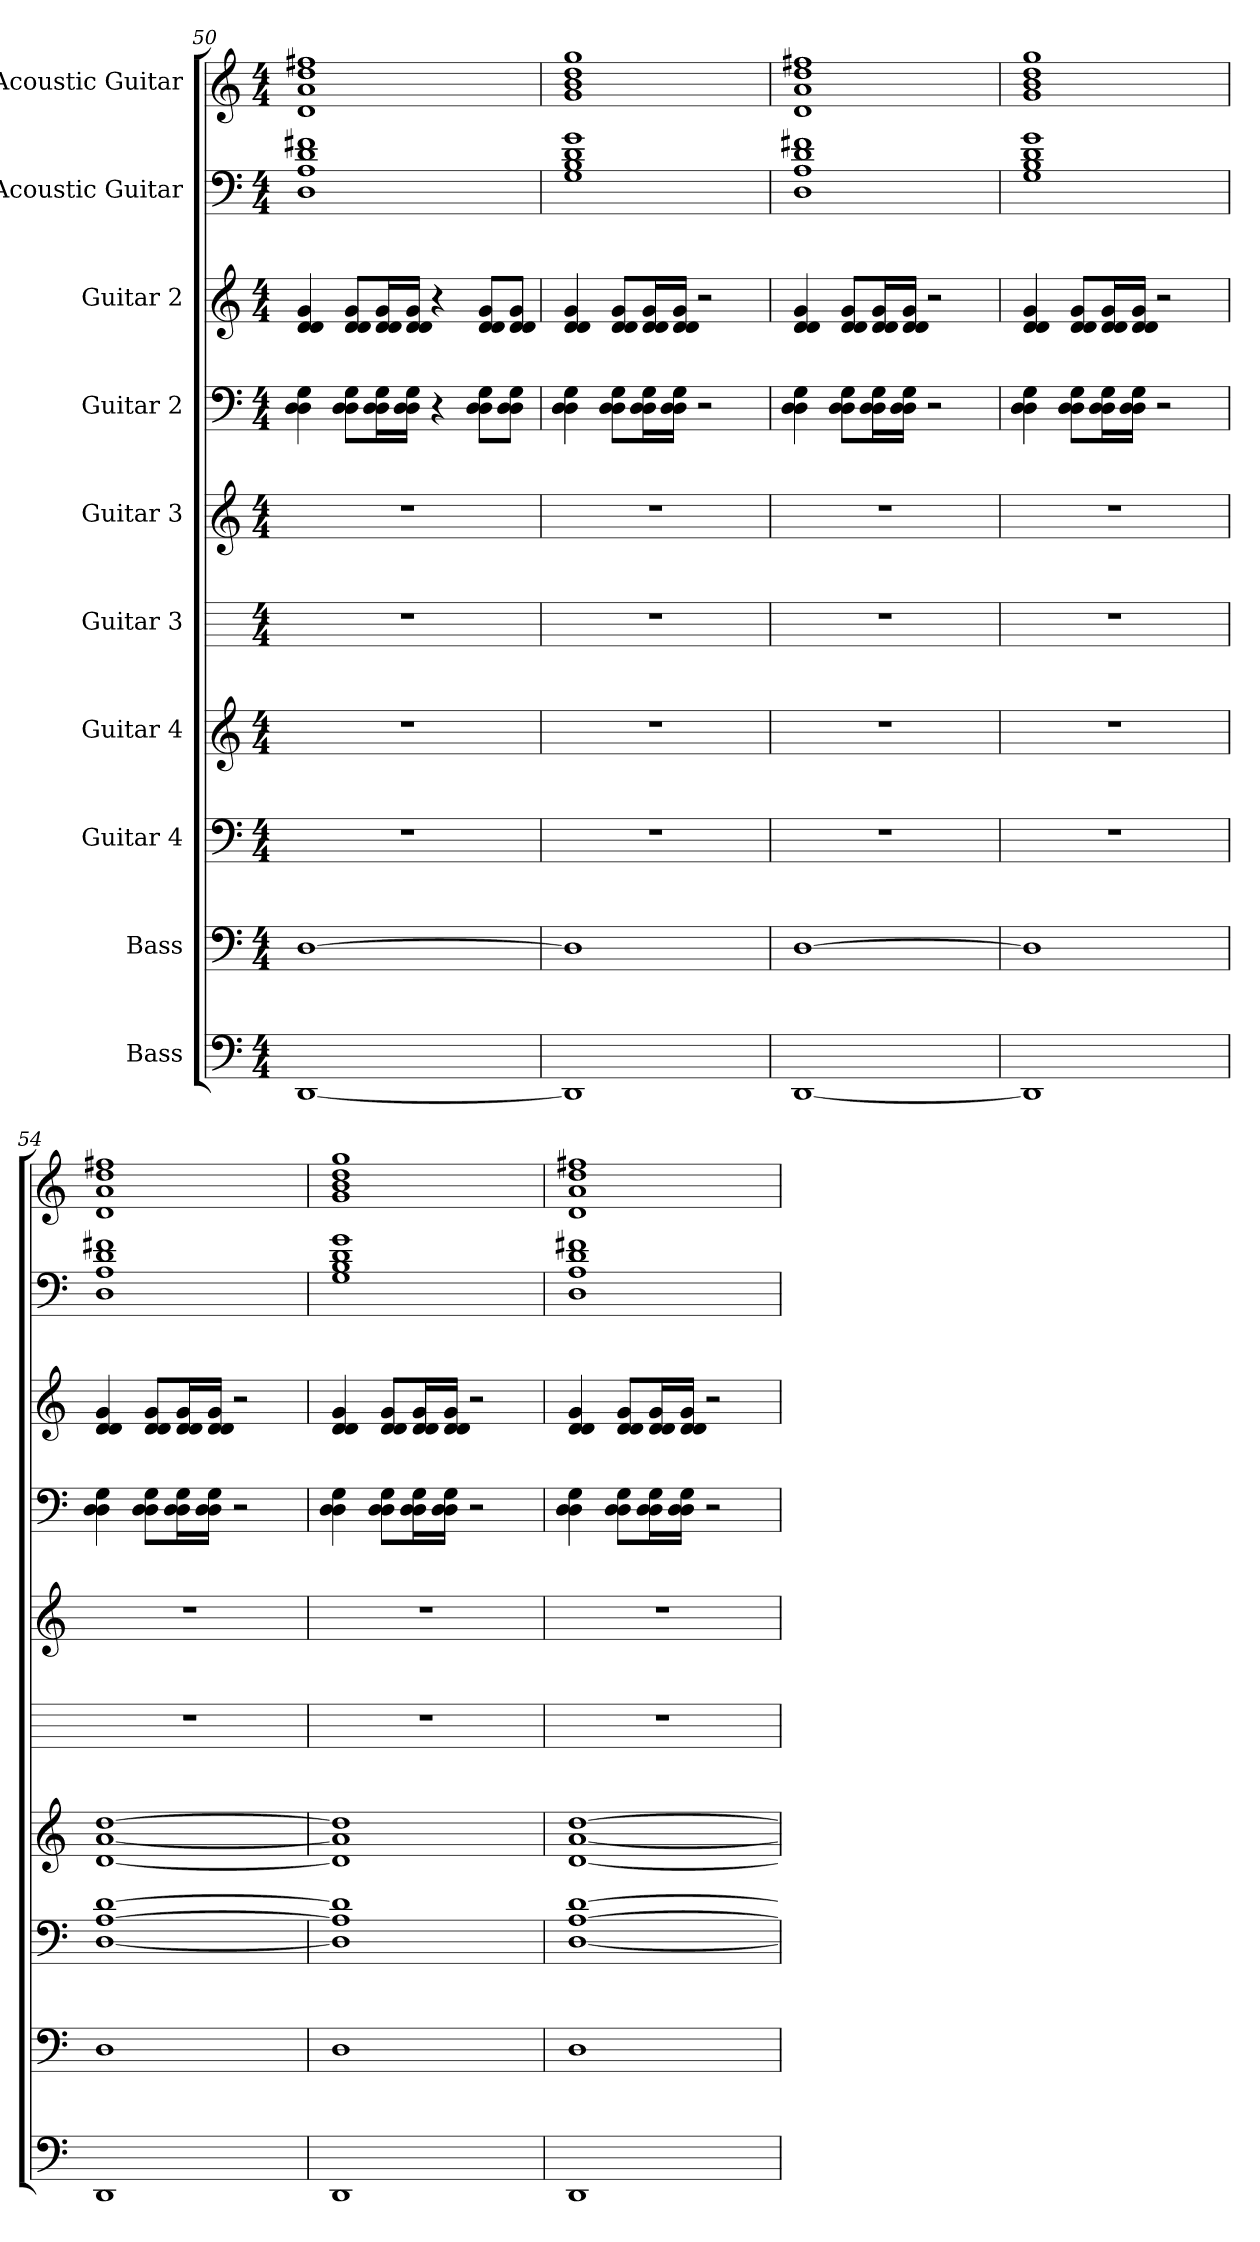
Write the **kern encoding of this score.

**kern	**kern	**kern	**kern	**kern	**kern	**kern	**kern	**kern	**kern
*part10	*part9	*part8	*part7	*part6	*part5	*part4	*part3	*part2	*part1
*staff10	*staff9	*staff8	*staff7	*staff6	*staff5	*staff4	*staff3	*staff2	*staff1
*I"Bass	*I"Bass	*I"Guitar 4	*I"Guitar 4	*I"Guitar 3	*I"Guitar 3	*I"Guitar 2	*I"Guitar 2	*I"Acoustic Guitar	*I"Acoustic Guitar
*	*clefF4	*	*clefG2	*	*clefG2	*	*clefG2	*	*clefG2
*	*ITrd7c12	*	*ITrd7c12	*	*ITrd7c12	*	*ITrd7c12	*	*ITrd7c12
*k[]	*k[]	*k[]	*k[]	*k[]	*k[]	*k[]	*k[]	*k[]	*k[]
*M4/4	*M4/4	*M4/4	*M4/4	*M4/4	*M4/4	*M4/4	*M4/4	*M4/4	*M4/4
=50	=50	=50	=50	=50	=50	=50	=50	=50	=50
[1DD	[1DD	1r	1r	1r	1r	4D\ 4D\ 4G\	4D/ 4D/ 4G/	1D 1A 1d 1f#X	1D 1A 1d 1f#X
.	.	.	.	.	.	8D\ 8D\ 8G\L	8D/ 8D/ 8G/L	.	.
.	.	.	.	.	.	16D\ 16D\ 16G\L	16D/ 16D/ 16G/L	.	.
.	.	.	.	.	.	16D\ 16D\ 16G\JJ	16D/ 16D/ 16G/JJ	.	.
.	.	.	.	.	.	4r	4r	.	.
.	.	.	.	.	.	8D\ 8D\ 8G\L	8D/ 8D/ 8G/L	.	.
.	.	.	.	.	.	8D\ 8D\ 8G\J	8D/ 8D/ 8G/J	.	.
=51	=51	=51	=51	=51	=51	=51	=51	=51	=51
1DD]	1DD]	1r	1r	1r	1r	4D\ 4D\ 4G\	4D/ 4D/ 4G/	1G 1B 1d 1g	1G 1B 1d 1g
.	.	.	.	.	.	8D\ 8D\ 8G\L	8D/ 8D/ 8G/L	.	.
.	.	.	.	.	.	16D\ 16D\ 16G\L	16D/ 16D/ 16G/L	.	.
.	.	.	.	.	.	16D\ 16D\ 16G\JJ	16D/ 16D/ 16G/JJ	.	.
.	.	.	.	.	.	2r	2r	.	.
=52	=52	=52	=52	=52	=52	=52	=52	=52	=52
[1DD	[1DD	1r	1r	1r	1r	4D\ 4D\ 4G\	4D/ 4D/ 4G/	1D 1A 1d 1f#X	1D 1A 1d 1f#X
.	.	.	.	.	.	8D\ 8D\ 8G\L	8D/ 8D/ 8G/L	.	.
.	.	.	.	.	.	16D\ 16D\ 16G\L	16D/ 16D/ 16G/L	.	.
.	.	.	.	.	.	16D\ 16D\ 16G\JJ	16D/ 16D/ 16G/JJ	.	.
.	.	.	.	.	.	2r	2r	.	.
=53	=53	=53	=53	=53	=53	=53	=53	=53	=53
1DD]	1DD]	1r	1r	1r	1r	4D\ 4D\ 4G\	4D/ 4D/ 4G/	1G 1B 1d 1g	1G 1B 1d 1g
.	.	.	.	.	.	8D\ 8D\ 8G\L	8D/ 8D/ 8G/L	.	.
.	.	.	.	.	.	16D\ 16D\ 16G\L	16D/ 16D/ 16G/L	.	.
.	.	.	.	.	.	16D\ 16D\ 16G\JJ	16D/ 16D/ 16G/JJ	.	.
.	.	.	.	.	.	2r	2r	.	.
!!LO:PB:g=z
=54	=54	=54	=54	=54	=54	=54	=54	=54	=54
1DD	1DD	[1D [1A [1d	[1D [1A [1d	1r	1r	4D\ 4D\ 4G\	4D/ 4D/ 4G/	1D 1A 1d 1f#X	1D 1A 1d 1f#X
.	.	.	.	.	.	8D\ 8D\ 8G\L	8D/ 8D/ 8G/L	.	.
.	.	.	.	.	.	16D\ 16D\ 16G\L	16D/ 16D/ 16G/L	.	.
.	.	.	.	.	.	16D\ 16D\ 16G\JJ	16D/ 16D/ 16G/JJ	.	.
.	.	.	.	.	.	2r	2r	.	.
=55	=55	=55	=55	=55	=55	=55	=55	=55	=55
1DD	1DD	1D] 1A] 1d]	1D] 1A] 1d]	1r	1r	4D\ 4D\ 4G\	4D/ 4D/ 4G/	1G 1B 1d 1g	1G 1B 1d 1g
.	.	.	.	.	.	8D\ 8D\ 8G\L	8D/ 8D/ 8G/L	.	.
.	.	.	.	.	.	16D\ 16D\ 16G\L	16D/ 16D/ 16G/L	.	.
.	.	.	.	.	.	16D\ 16D\ 16G\JJ	16D/ 16D/ 16G/JJ	.	.
.	.	.	.	.	.	2r	2r	.	.
=56	=56	=56	=56	=56	=56	=56	=56	=56	=56
1DD	1DD	[1D [1A [1d	[1D [1A [1d	1r	1r	4D\ 4D\ 4G\	4D/ 4D/ 4G/	1D 1A 1d 1f#X	1D 1A 1d 1f#X
.	.	.	.	.	.	8D\ 8D\ 8G\L	8D/ 8D/ 8G/L	.	.
.	.	.	.	.	.	16D\ 16D\ 16G\L	16D/ 16D/ 16G/L	.	.
.	.	.	.	.	.	16D\ 16D\ 16G\JJ	16D/ 16D/ 16G/JJ	.	.
.	.	.	.	.	.	2r	2r	.	.
=	=	=	=	=	=	=	=	=	=
*-	*-	*-	*-	*-	*-	*-	*-	*-	*-
